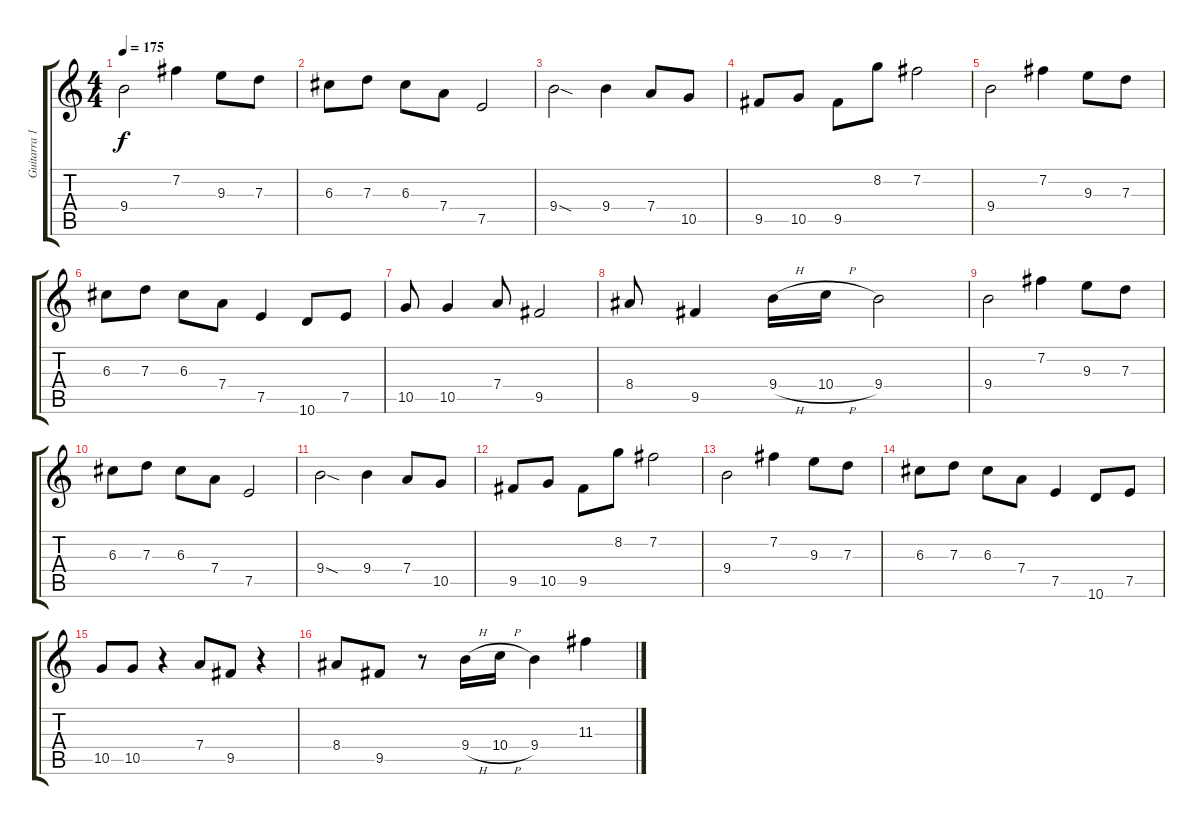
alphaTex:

\track ("Guitarra 1" "Guitarra 1") {instrument distortionguitar}
\staff {score tabs}
\tuning (E4 B3 G3 D3 A2 E2) {hide}
\ts (4 4)
\tempo 175
\clef g2
\ks c
9.4.2{dy f} 7.2.4 9.3.8 7.3.8 |
6.3.8 7.3.8 6.3.8 7.4.8 7.5.2 |
9.4{sod}.2 9.4.4 7.4.8 10.5.8 |
9.5.8 10.5.8 9.5.8 8.2.8 7.2.2 |
9.4.2 7.2.4 9.3.8 7.3.8 |
6.3.8 7.3.8 6.3.8 7.4.8 7.5.4 10.6.8 7.5.8 |
10.5.8 10.5.4 7.4.8 9.5.2 |
8.4.8 9.5.4 9.4{h}.16 10.4{h}.16 9.4.2 |
9.4.2 7.2.4 9.3.8 7.3.8 |
6.3.8 7.3.8 6.3.8 7.4.8 7.5.2 |
9.4{sod}.2 9.4.4 7.4.8 10.5.8 |
9.5.8 10.5.8 9.5.8 8.2.8 7.2.2 |
9.4.2 7.2.4 9.3.8 7.3.8 |
6.3.8 7.3.8 6.3.8 7.4.8 7.5.4 10.6.8 7.5.8 |
10.5.8 10.5.8 r.4 7.4.8 9.5.8 r.4 |
8.4.8 9.5.8 r.8 9.4{h}.16 10.4{h}.16 9.4.4 11.3.4
